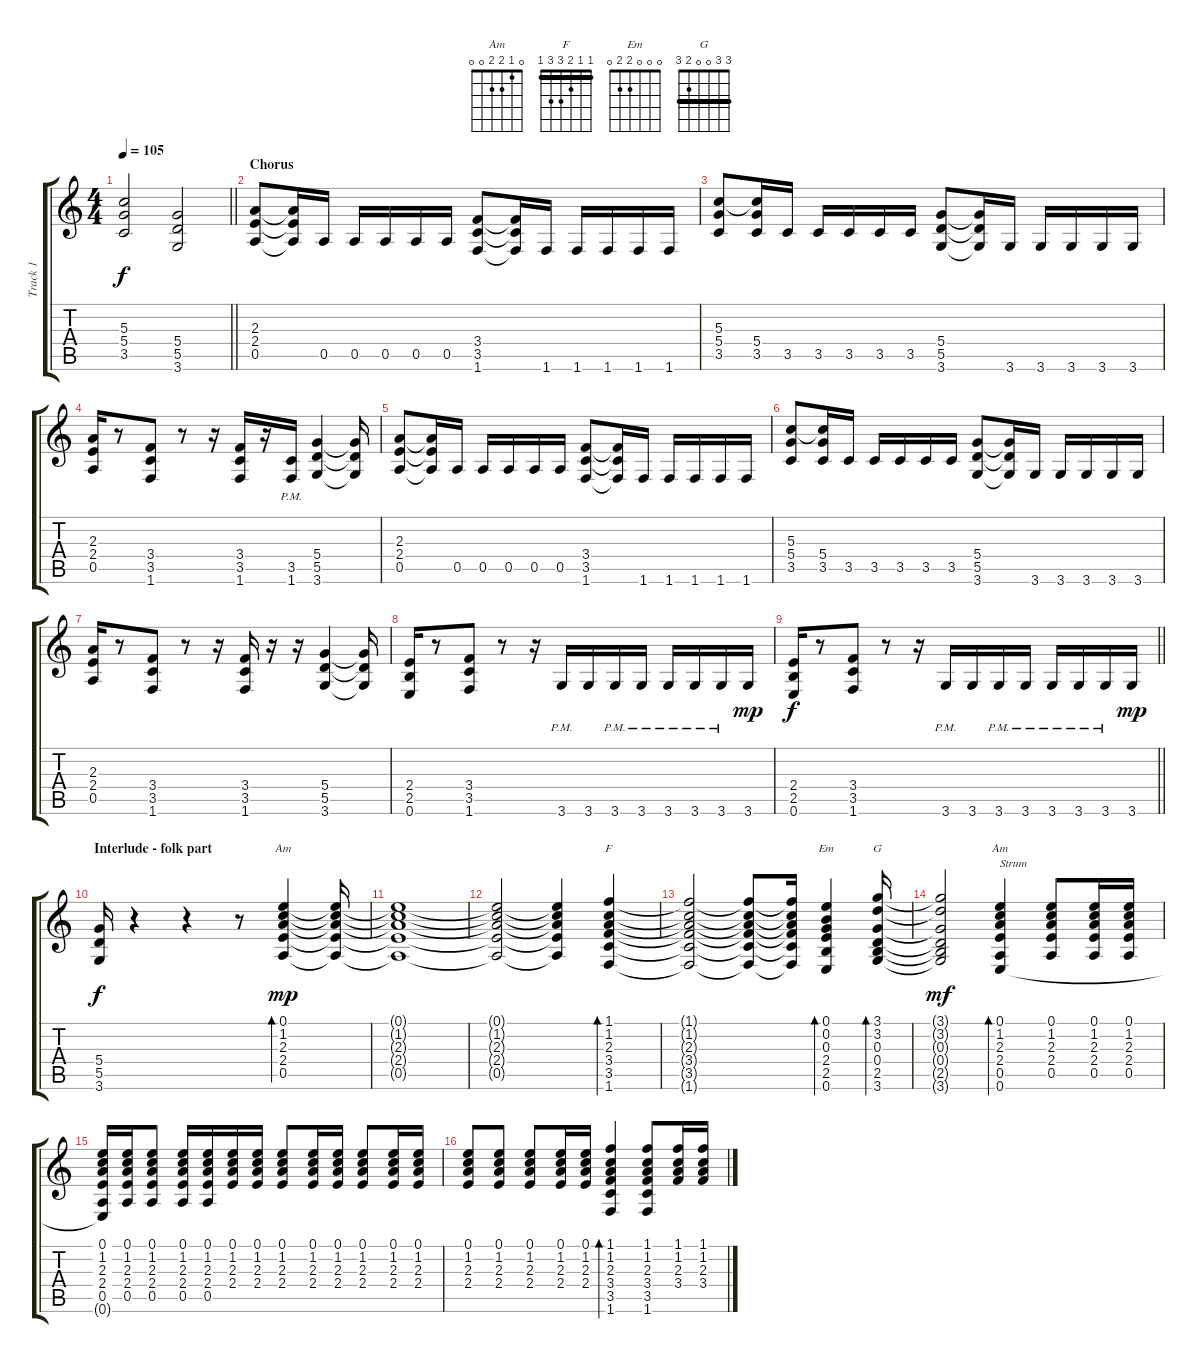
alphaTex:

\track ("Track 1" "Track 1") {instrument distortionguitar}
\staff {score tabs}
\tuning (E4 B3 G3 D3 A2 E2) {hide}
\chord ("Am" 0 1 2 2 0 x)
\chord ("F" 1 1 2 3 3 1) {barre 1}
\chord ("Em" 0 0 0 2 2 0)
\chord ("G" 3 3 0 0 2 3) {barre 3}
\chord ("Am" 0 1 2 2 0 0)
\ts (4 4)
\tempo 105
\clef g2
\barLineRight lightlight
\ks c
(5.3 5.4 3.5).2{dy f} (5.4 5.5 3.6).2 |
\section ("" "Chorus")
(2.3 2.4 0.5).8 (2.3{t} 2.4{t} 0.5{t}).16 0.5.16 0.5.16 0.5.16 0.5.16 0.5.16 (3.4 3.5 1.6).8 (3.4{t} 3.5{t} 1.6{t}).16 1.6.16 1.6.16 1.6.16 1.6.16 1.6.16 |
(5.3 5.4 3.5).8 (5.3{t} 5.4 3.5).16 3.5.16 3.5.16 3.5.16 3.5.16 3.5.16 (5.4 5.5 3.6).8 (5.4{t} 5.5{t} 3.6{t}).16 3.6.16 3.6.16 3.6.16 3.6.16 3.6.16 |
(2.3 2.4 0.5).16 r.8 (3.4 3.5 1.6).8 r.8 r.16 (3.4 3.5 1.6).16 r.16 (3.5{pm} 1.6{pm}).16 (5.4 5.5 3.6).4 (5.4{t} 5.5{t} 3.6{t}).16 |
(2.3 2.4 0.5).8 (2.3{t} 2.4{t} 0.5{t}).16 0.5.16 0.5.16 0.5.16 0.5.16 0.5.16 (3.4 3.5 1.6).8 (3.4{t} 3.5{t} 1.6{t}).16 1.6.16 1.6.16 1.6.16 1.6.16 1.6.16 |
(5.3 5.4 3.5).8 (5.3{t} 5.4 3.5).16 3.5.16 3.5.16 3.5.16 3.5.16 3.5.16 (5.4 5.5 3.6).8 (5.4{t} 5.5{t} 3.6{t}).16 3.6.16 3.6.16 3.6.16 3.6.16 3.6.16 |
(2.3 2.4 0.5).16 r.8 (3.4 3.5 1.6).8 r.8 r.16 (3.4 3.5 1.6).16 r.16 r.16 (5.4 5.5 3.6).4 (5.4{t} 5.5{t} 3.6{t}).16 |
(2.4 2.5 0.6).16 r.8 (3.4 3.5 1.6).8 r.8 r.16 3.6{pm}.16 3.6.16 3.6{pm}.16 3.6{pm}.16 3.6{pm}.16 3.6{pm}.16 3.6{pm}.16 3.6.16{dy mp} |
\barLineRight lightlight
(2.4 2.5 0.6).16{dy f} r.8 (3.4 3.5 1.6).8 r.8 r.16 3.6{pm}.16 3.6.16 3.6{pm}.16 3.6{pm}.16 3.6{pm}.16 3.6{pm}.16 3.6{pm}.16 3.6.16{dy mp} |
\section ("" "Interlude - folk part")
(5.4 5.5 3.6).16{dy f} r.4 r.4 r.8 (0.1 1.2 2.3 2.4 0.5).4{bd 120 ch "Am" dy mp instrument acousticguitarnylon} (0.1{t} 1.2{t} 2.3{t} 2.4{t} 0.5{t}).16 |
(0.1{t} 1.2{t} 2.3{t} 2.4{t} 0.5{t}).1 |
(0.1{t} 1.2{t} 2.3{t} 2.4{t} 0.5{t}).2 (0.1{t} 1.2{t} 2.3{t} 2.4{t} 0.5{t}).4 (1.1 1.2 2.3 3.4 3.5 1.6).4{bd 120 ch "F"} |
(1.1{t} 1.2{t} 2.3{t} 3.4{t} 3.5{t} 1.6{t}).2 (1.1{t} 1.2{t} 2.3{t} 3.4{t} 3.5{t} 1.6{t}).8 (1.1{t} 1.2{t} 2.3{t} 3.4{t} 3.5{t} 1.6{t}).16 (0.1 0.2 0.3 2.4 2.5 0.6).4{bd 120 ch "Em"} (3.1 3.2 0.3 0.4 2.5 3.6).16{bd 30 ch "G"} |
(3.1{t} 3.2{t} 0.3{t} 0.4{t} 2.5{t} 3.6{t}).2{dy mf} (0.1 1.2 2.3 2.4 0.5 0.6).4{bd 120 ch "Am" txt "Strum"} (0.1 1.2 2.3 2.4 0.5).8 (0.1 1.2 2.3 2.4 0.5).16 (0.1 1.2 2.3 2.4 0.5).16 |
(0.1 1.2 2.3 2.4 0.5 0.6{t}).16 (0.1 1.2 2.3 2.4 0.5).16 (0.1 1.2 2.3 2.4 0.5).8 (0.1 1.2 2.3 2.4 0.5).16 (0.1 1.2 2.3 2.4 0.5).16 (0.1 1.2 2.3 2.4).16 (0.1 1.2 2.3 2.4).16 (0.1 1.2 2.3 2.4).8 (0.1 1.2 2.3 2.4).16 (0.1 1.2 2.3 2.4).16 (0.1 1.2 2.3 2.4).8 (0.1 1.2 2.3 2.4).16 (0.1 1.2 2.3 2.4).16 |
(0.1 1.2 2.3 2.4).8 (0.1 1.2 2.3 2.4).8 (0.1 1.2 2.3 2.4).8 (0.1 1.2 2.3 2.4).16 (0.1 1.2 2.3 2.4).16 (1.1 1.2 2.3 3.4 3.5 1.6).4{bd 120} (1.1 1.2 2.3 3.4 3.5 1.6).8 (1.1 1.2 2.3 3.4).16 (1.1 1.2 2.3 3.4).16
